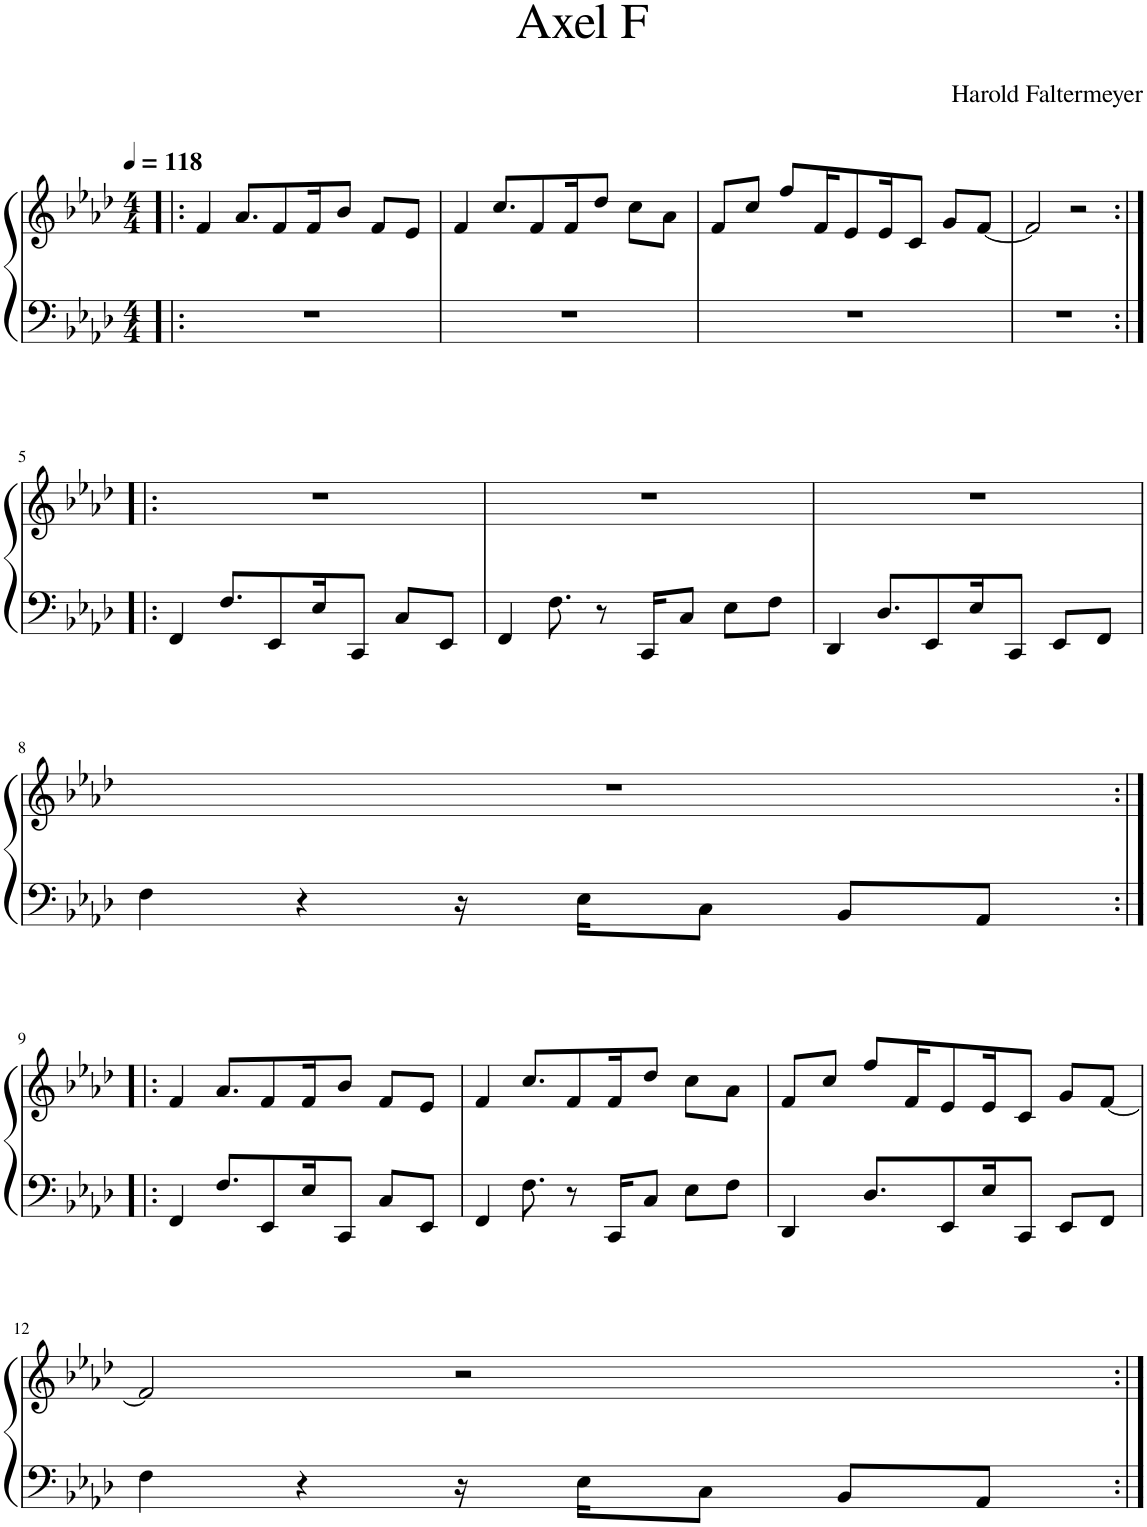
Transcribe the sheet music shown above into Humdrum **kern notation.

**kern	**kern
*part1	*part1
*staff2	*staff1
*I"Фортепиано	*
*clefF4	*clefG2
*k[b-e-a-d-]	*k[b-e-a-d-]
*M4/4	*M4/4
*MM118	*MM118
=1!|:	=1!|:
1r	4f/
.	8.a-/L
.	8f/
.	16f/K
.	8b-/J
.	8f/L
.	8e-/J
=2	=2
1r	4f/
.	8.cc/L
.	8f/
.	16f/K
.	8dd-/J
.	8cc\L
.	8a-\J
=3	=3
1r	8f/L
.	8cc/J
.	8ff/L
.	16f/K
.	8e-/
.	16e-/K
.	8c/J
.	8g/L
.	[8f/J
=4	=4
1r	2f/]
.	2r
!!LO:LB:g=z
=5:|!|:	=5:|!|:
4FF/	1r
8.F/L	.
8EE-/	.
16E-/K	.
8CC/J	.
8C/L	.
8EE-/J	.
=6	=6
4FF/	1r
8.F\	.
8r	.
16CC/KL	.
8C/J	.
8E-\L	.
8F\J	.
=7	=7
4DD-/	1r
8.D-/L	.
8EE-/	.
16E-/K	.
8CC/J	.
8EE-/L	.
8FF/J	.
!!LO:LB:g=z
=8	=8
4F\	1r
4r	.
16r	.
16E-\KL	.
8C\J	.
8BB-/L	.
8AA-/J	.
!!LO:LB:g=z
=9:|!|:	=9:|!|:
4FF/	4f/
8.F/L	8.a-/L
8EE-/	8f/
16E-/K	16f/K
8CC/J	8b-/J
8C/L	8f/L
8EE-/J	8e-/J
=10	=10
4FF/	4f/
8.F\	8.cc/L
8r	8f/
16CC/KL	16f/K
8C/J	8dd-/J
8E-\L	8cc\L
8F\J	8a-\J
=11	=11
4DD-/	8f/L
.	8cc/J
8.D-/L	8ff/L
.	16f/K
8EE-/	8e-/
16E-/K	16e-/K
8CC/J	8c/J
8EE-/L	8g/L
8FF/J	[8f/J
!!LO:LB:g=z
=12	=12
4F\	2f/]
4r	.
16r	2r
16E-\KL	.
8C\J	.
8BB-/L	.
8AA-/J	.
=:|!	=:|!
*-	*-
